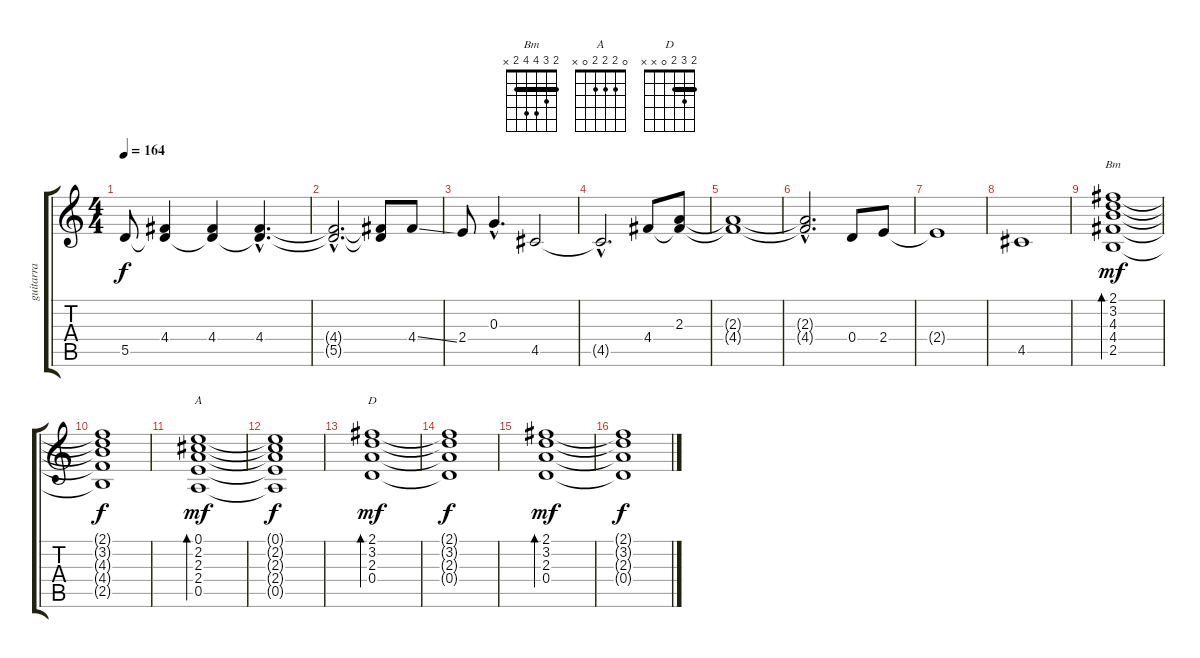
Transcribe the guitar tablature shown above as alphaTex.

\track ("guitarra" "guitarra") {instrument distortionguitar}
\staff {score tabs}
\tuning (E4 B3 G3 D3 A2 E2) {hide}
\chord ("Bm" 2 3 4 4 2 x) {barre 2}
\chord ("A" 0 2 2 2 0 x)
\chord ("D" 2 3 2 0 x x) {barre 2}
\ts (4 4)
\tempo 164
\clef g2
\ks c
5.5.8{dy f} (4.4 5.5{t}).4 (4.4 5.5{t}).4 (4.4{hac} 5.5{hac t}).4{d} |
(4.4{hac t} 5.5{hac t}).2{d} (4.4{t} 5.5{t}).8 4.4{ss}.8 |
2.4.8 0.3{hac}.4{d} 4.5.2 |
4.5{hac t}.2{d} 4.4.8 (2.3 4.4{t}).8 |
(2.3{t} 4.4{t}).1 |
(2.3{hac t} 4.4{hac t}).2{d} 0.4.8 2.4.8 |
2.4{t}.1 |
4.5.1 |
(2.1 3.2 4.3 4.4 2.5).1{bd 30 ch "Bm" dy mf instrument electricguitarclean} |
(2.1{t} 3.2{t} 4.3{t} 4.4{t} 2.5{t}).1{dy f} |
(0.1 2.2 2.3 2.4 0.5).1{bd 30 ch "A" dy mf} |
(0.1{t} 2.2{t} 2.3{t} 2.4{t} 0.5{t}).1{dy f} |
(2.1 3.2 2.3 0.4).1{bd 30 ch "D" dy mf} |
(2.1{t} 3.2{t} 2.3{t} 0.4{t}).1{dy f} |
(2.1 3.2 2.3 0.4).1{bd 30 dy mf} |
(2.1{t} 3.2{t} 2.3{t} 0.4{t}).1{dy f}
